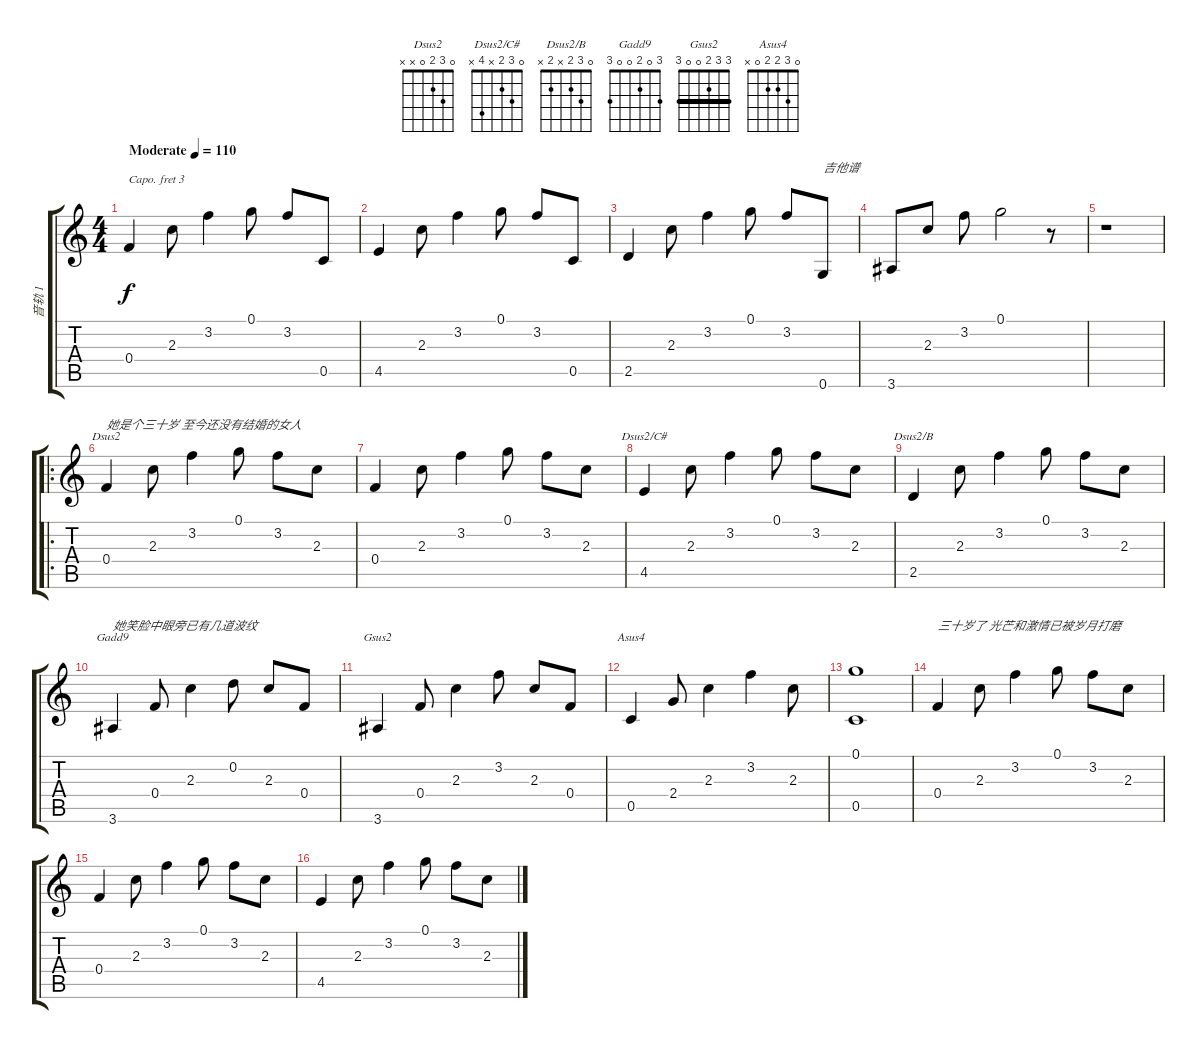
\track ("音轨 1" "音轨 1") {instrument acousticguitarsteel}
\staff {score tabs}
\capo 3
\tuning (E4 B3 G3 D3 A2 E2) {hide}
\chord ("Dsus2" 0 3 2 0 x x)
\chord ("Dsus2/C#" 0 3 2 x 4 x)
\chord ("Dsus2/B" 0 3 2 x 2 x)
\chord ("Gadd9" 3 0 2 0 0 3)
\chord ("Gsus2" 3 3 2 0 0 3) {barre 3}
\chord ("Asus4" 0 3 2 2 0 x)
\ts (4 4)
\tempo (110 "Moderate")
\clef g2
\ks c
0.4.4{dy f instrument acousticguitarsteel} 2.3.8 3.2.4 0.1.8 3.2.8 0.5.8 |
4.5.4 2.3.8 3.2.4 0.1.8 3.2.8 0.5.8 |
2.5.4 2.3.8 3.2.4 0.1.8 3.2.8 0.6.8{txt "吉他谱"} |
3.6.8 2.3.8 3.2.8 0.1.2 r.8 |
r.1 |
\ro
0.4.4{ch "Dsus2" txt "她是个三十岁 至今还没有结婚的女人"} 2.3.8 3.2.4 0.1.8 3.2.8 2.3.8 |
0.4.4 2.3.8 3.2.4 0.1.8 3.2.8 2.3.8 |
4.5.4{ch "Dsus2/C#"} 2.3.8 3.2.4 0.1.8 3.2.8 2.3.8 |
2.5.4{ch "Dsus2/B"} 2.3.8 3.2.4 0.1.8 3.2.8 2.3.8 |
3.6.4{ch "Gadd9" txt "她笑脸中眼旁已有几道波纹"} 0.4.8 2.3.4 0.2.8 2.3.8 0.4.8 |
3.6.4{ch "Gsus2"} 0.4.8 2.3.4 3.2.8 2.3.8 0.4.8 |
0.5.4{ch "Asus4"} 2.4.8 2.3.4 3.2.4 2.3.8 |
(0.1 0.5).1 |
0.4.4{txt "三十岁了 光芒和激情已被岁月打磨"} 2.3.8 3.2.4 0.1.8 3.2.8 2.3.8 |
0.4.4 2.3.8 3.2.4 0.1.8 3.2.8 2.3.8 |
4.5.4 2.3.8 3.2.4 0.1.8 3.2.8 2.3.8
